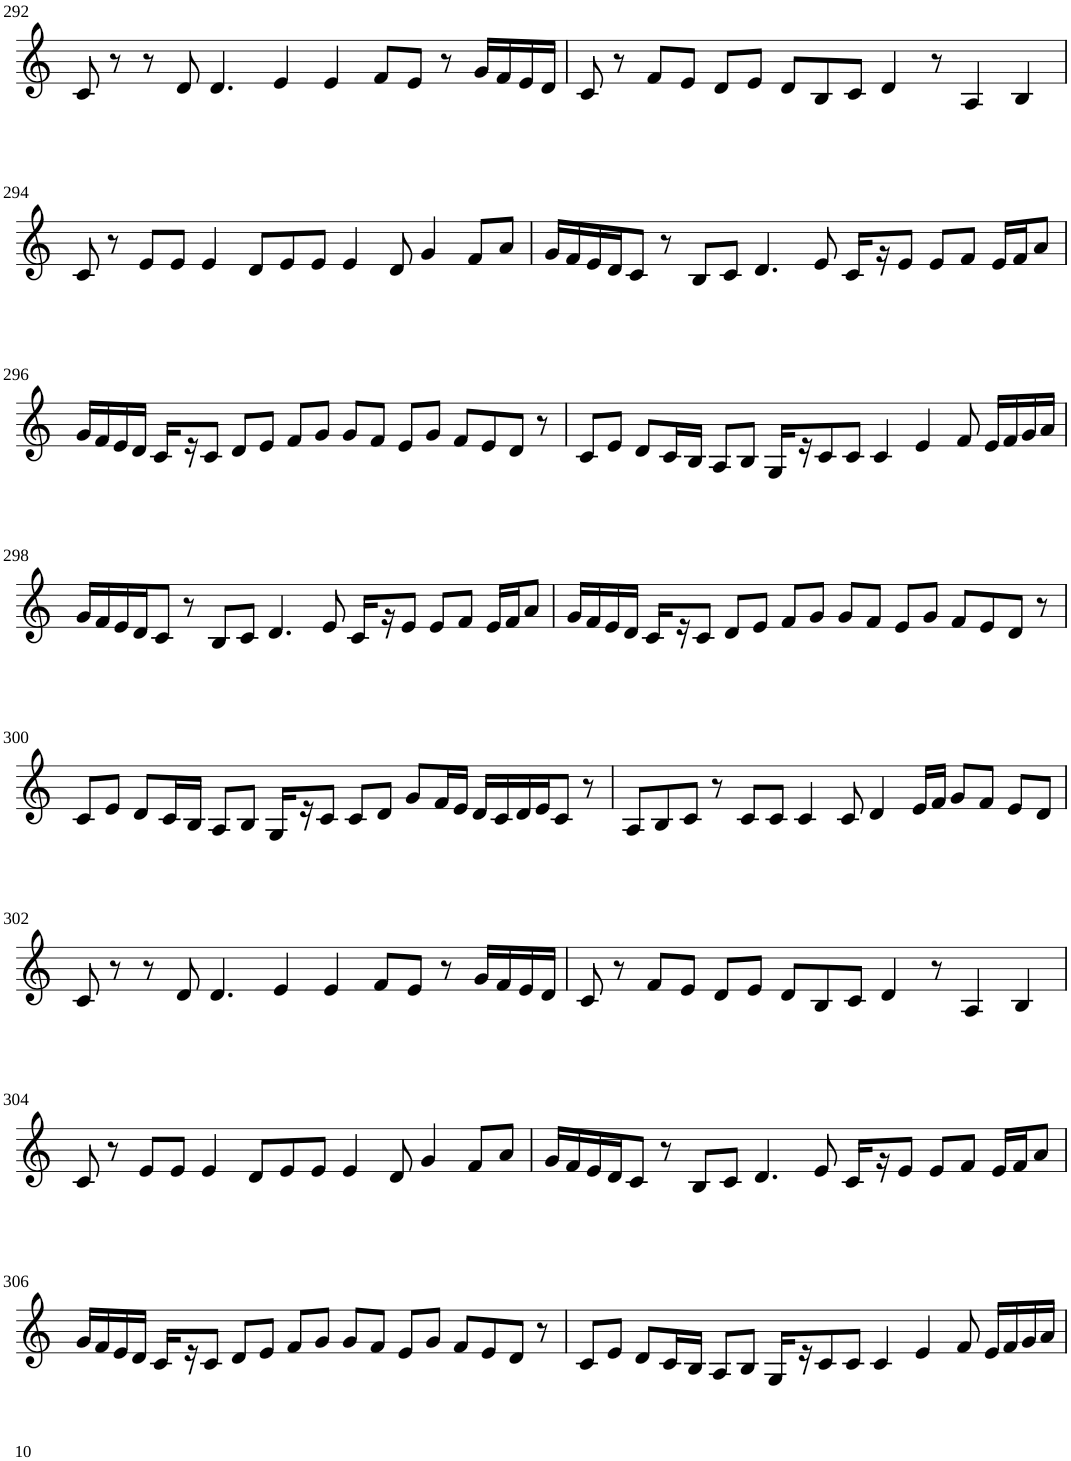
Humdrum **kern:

**kern
*part1
*staff1
*I"Violin
!!LO:PB:g=z
*clefG2
*k[]
*M8/4
=292
8c/
8r
8r
8d/
4.d/
4e/
4e/
8f/L
8e/J
8r
16g/LL
16f/
16e/
16d/JJ
=293
8c/
8r
8f/L
8e/J
8d/L
8e/J
8d/L
8B/
8c/J
4d/
8r
4A/
4B/
!!LO:LB:g=z
=294
8c/
8r
8e/L
8e/J
4e/
8d/L
8e/
8e/J
4e/
8d/
4g/
8f/L
8a/J
=295
16g/LL
16f/
16e/
16d/J
8c/J
8r
8B/L
8c/J
4.d/
8e/
16c/LL
16r
8e/J
8e/L
8f/J
16e/LL
16f/J
8a/J
!!LO:LB:g=z
=296
16g/LL
16f/
16e/
16d/JJ
16c/LL
16r
8c/J
8d/L
8e/J
8f/L
8g/J
8g/L
8f/J
8e/L
8g/J
8f/L
8e/
8d/J
8r
=297
8c/L
8e/J
8d/L
16c/L
16B/JJ
8A/L
8B/J
16G/LL
16r
8c/
8c/J
4c/
4e/
8f/
16e/LL
16f/
16g/
16a/JJ
!!LO:LB:g=z
=298
16g/LL
16f/
16e/
16d/J
8c/J
8r
8B/L
8c/J
4.d/
8e/
16c/LL
16r
8e/J
8e/L
8f/J
16e/LL
16f/J
8a/J
=299
16g/LL
16f/
16e/
16d/JJ
16c/LL
16r
8c/J
8d/L
8e/J
8f/L
8g/J
8g/L
8f/J
8e/L
8g/J
8f/L
8e/
8d/J
8r
!!LO:LB:g=z
=300
8c/L
8e/J
8d/L
16c/L
16B/JJ
8A/L
8B/J
16G/LL
16r
8c/J
8c/L
8d/J
8g/L
16f/L
16e/JJ
16d/LL
16c/
16d/
16e/J
8c/J
8r
=301
8A/L
8B/
8c/J
8r
8c/L
8c/J
4c/
8c/
4d/
16e/LL
16f/JJ
8g/L
8f/J
8e/L
8d/J
!!LO:LB:g=z
=302
8c/
8r
8r
8d/
4.d/
4e/
4e/
8f/L
8e/J
8r
16g/LL
16f/
16e/
16d/JJ
=303
8c/
8r
8f/L
8e/J
8d/L
8e/J
8d/L
8B/
8c/J
4d/
8r
4A/
4B/
!!LO:LB:g=z
=304
8c/
8r
8e/L
8e/J
4e/
8d/L
8e/
8e/J
4e/
8d/
4g/
8f/L
8a/J
=305
16g/LL
16f/
16e/
16d/J
8c/J
8r
8B/L
8c/J
4.d/
8e/
16c/LL
16r
8e/J
8e/L
8f/J
16e/LL
16f/J
8a/J
!!LO:LB:g=z
=306
16g/LL
16f/
16e/
16d/JJ
16c/LL
16r
8c/J
8d/L
8e/J
8f/L
8g/J
8g/L
8f/J
8e/L
8g/J
8f/L
8e/
8d/J
8r
=307
8c/L
8e/J
8d/L
16c/L
16B/JJ
8A/L
8B/J
16G/LL
16r
8c/
8c/J
4c/
4e/
8f/
16e/LL
16f/
16g/
16a/JJ
=
*-
